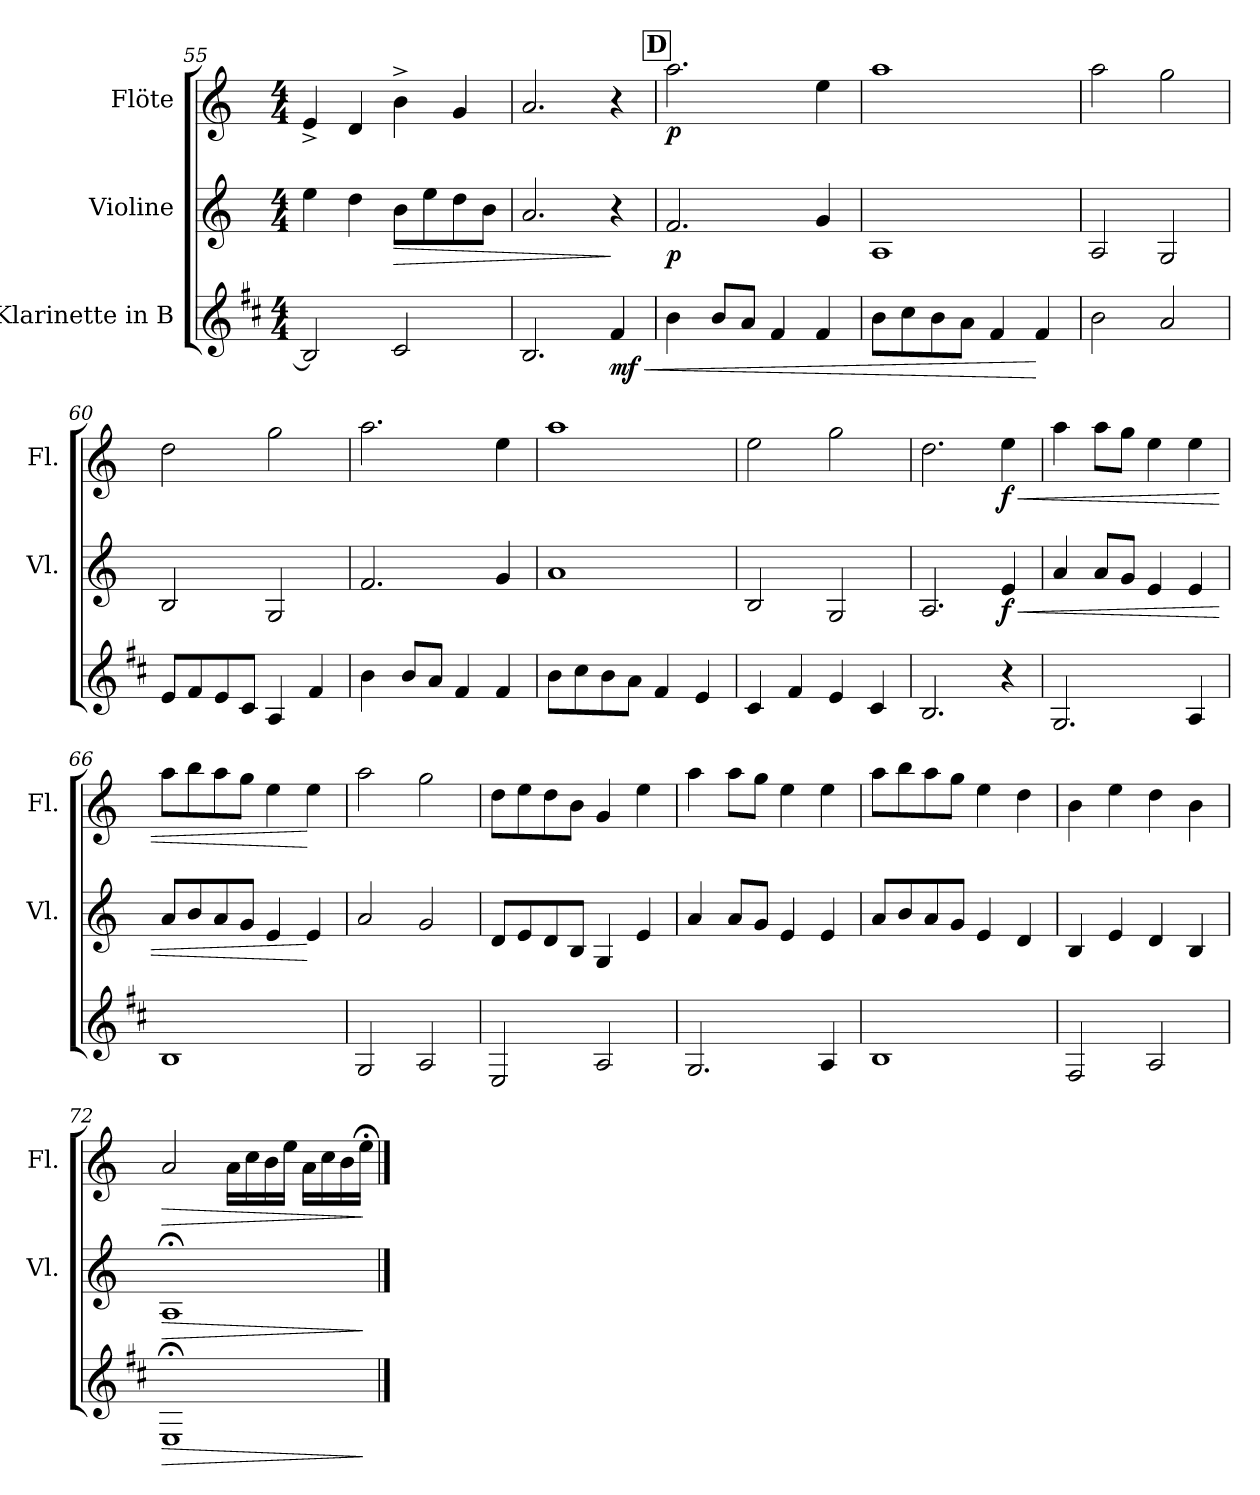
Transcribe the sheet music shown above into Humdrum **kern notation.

**kern	**dynam	**kern	**dynam	**kern	**dynam
*part3	*part3	*part2	*part2	*part1	*part1
*staff3	*staff3	*staff2	*staff2	*staff1	*staff1
*I"Klarinette in B	*	*I"Violine	*	*I"Flöte	*
*	*	*I'Vl.	*	*I'Fl.	*
!!LO:LB:g=z
*clefG2	*	*clefG2	*	*clefG2	*
*ITrd1c2	*	*	*	*	*
*k[]	*	*k[]	*	*k[]	*
*M4/4	*	*M4/4	*	*M4/4	*
=55	=55	=55	=55	=55	=55
2A/]	.	4ee\	.	4e^/	.
.	.	4dd\	.	4d/	.
!	!	!	!LO:HP:b	!	!
2B/	.	8b\L	>	4b^\	.
.	.	8ee\	.	.	.
.	.	8dd\	.	4g/	.
.	.	8b\J	.	.	.
=56	=56	=56	=56	=56	=56
2.A/	.	2.a/	.	2.a/	.
!	!LO:HP:b	!	!	!	!
!	!LO:DY:n=1:b	!	!	!	!
4e/	< mf	4r	]	4r	.
!!LO:REH:place=s1:a:B:fs=14:t=D
=57	=57	=57	=57	=57	=57
!	!	!	!LO:DY:b	!	!LO:DY:b
4a\	.	2.f/	p	2.aa\	p
8a/L	.	.	.	.	.
8g/J	.	.	.	.	.
4e/	.	.	.	.	.
4e/	.	4g/	.	4ee\	.
=58	=58	=58	=58	=58	=58
8a\L	.	1A	.	1aa	.
8b\	.	.	.	.	.
8a\	.	.	.	.	.
8g\J	.	.	.	.	.
4e/	.	.	.	.	.
4e/	[	.	.	.	.
=59	=59	=59	=59	=59	=59
2a\	.	2A/	.	2aa\	.
2g/	.	2G/	.	2gg\	.
=60	=60	=60	=60	=60	=60
8d/L	.	2B/	.	2dd\	.
8e/	.	.	.	.	.
8d/	.	.	.	.	.
8B/J	.	.	.	.	.
4G/	.	2G/	.	2gg\	.
4e/	.	.	.	.	.
=61	=61	=61	=61	=61	=61
4a\	.	2.f/	.	2.aa\	.
8a/L	.	.	.	.	.
8g/J	.	.	.	.	.
4e/	.	.	.	.	.
4e/	.	4g/	.	4ee\	.
!!LO:LB:g=z
=62	=62	=62	=62	=62	=62
8a\L	.	1a	.	1aa	.
8b\	.	.	.	.	.
8a\	.	.	.	.	.
8g\J	.	.	.	.	.
4e/	.	.	.	.	.
4d/	.	.	.	.	.
=63	=63	=63	=63	=63	=63
4B/	.	2B/	.	2ee\	.
4e/	.	.	.	.	.
4d/	.	2G/	.	2gg\	.
4B/	.	.	.	.	.
=64	=64	=64	=64	=64	=64
2.A/	.	2.A/	.	2.dd\	.
!	!	!	!LO:HP:b	!	!LO:HP:b
!	!	!	!LO:DY:n=1:b	!	!LO:DY:n=1:b
4r	.	4e/	< f	4ee\	< f
=65	=65	=65	=65	=65	=65
2.F/	.	4a/	.	4aa\	.
.	.	8a/L	.	8aa\L	.
.	.	8g/J	.	8gg\J	.
.	.	4e/	.	4ee\	.
4G/	.	4e/	.	4ee\	.
=66	=66	=66	=66	=66	=66
1A	.	8a/L	.	8aa\L	.
.	.	8b/	.	8bb\	.
.	.	8a/	.	8aa\	.
.	.	8g/J	.	8gg\J	.
.	.	4e/	.	4ee\	.
.	.	4e/	[	4ee\	[
=67	=67	=67	=67	=67	=67
2F/	.	2a/	.	2aa\	.
2G/	.	2g/	.	2gg\	.
=68	=68	=68	=68	=68	=68
2D/	.	8d/L	.	8dd\L	.
.	.	8e/	.	8ee\	.
.	.	8d/	.	8dd\	.
.	.	8B/J	.	8b\J	.
2G/	.	4G/	.	4g/	.
.	.	4e/	.	4ee\	.
!!LO:LB:g=z
=69	=69	=69	=69	=69	=69
2.F/	.	4a/	.	4aa\	.
.	.	8a/L	.	8aa\L	.
.	.	8g/J	.	8gg\J	.
.	.	4e/	.	4ee\	.
4G/	.	4e/	.	4ee\	.
=70	=70	=70	=70	=70	=70
1A	.	8a/L	.	8aa\L	.
.	.	8b/	.	8bb\	.
.	.	8a/	.	8aa\	.
.	.	8g/J	.	8gg\J	.
.	.	4e/	.	4ee\	.
.	.	4d/	.	4dd\	.
=71	=71	=71	=71	=71	=71
2E/	.	4B/	.	4b\	.
.	.	4e/	.	4ee\	.
2G/	.	4d/	.	4dd\	.
.	.	4B/	.	4b\	.
=72	=72	=72	=72	=72	=72
!	!LO:HP:b	!	!LO:HP:b	!	!LO:HP:b
1D;<	>	1A;<	>	2a/	>
.	.	.	.	16a\LL	.
.	.	.	.	16cc\	.
.	.	.	.	16b\	.
.	.	.	.	16ee\JJ	.
.	.	.	.	16a\LL	.
.	.	.	.	16cc\	.
.	.	.	.	16b\	.
.	.	.	.	16ee;<\JJ	.
.	]	.	]	.	]
==	==	==	==	==	==
*-	*-	*-	*-	*-	*-
